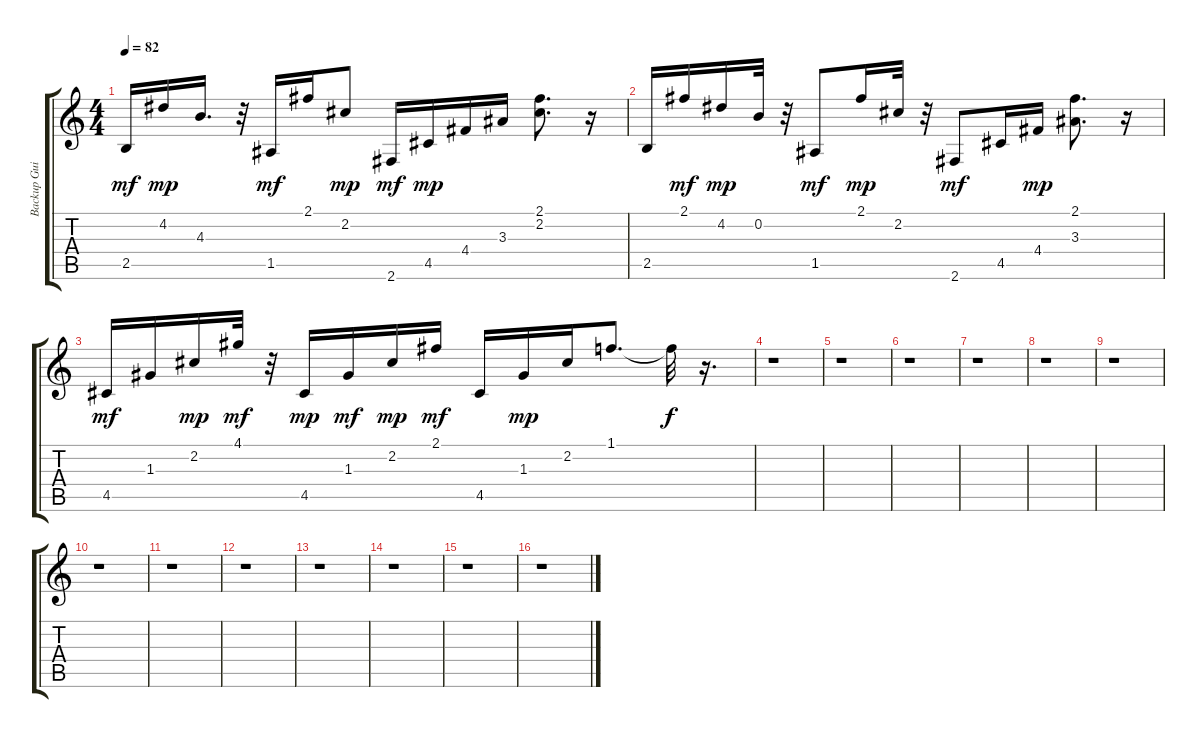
\track ("Backup Guitar" "Backup Gui") {instrument acousticguitarnylon}
\staff {score tabs}
\tuning (E4 B3 G3 D3 A2 E2) {hide}
\ts (4 4)
\tempo 82
\clef g2
\ks c
2.5.16{dy mf} 4.2.16{dy mp} 4.3.16{d} r.32 1.5.16{dy mf} 2.1.16 2.2.8{dy mp} 2.6.16{dy mf} 4.5.16{dy mp} 4.4.16 3.3.16 (2.1 2.2).8{d} r.16 |
2.5.16 2.1.16{dy mf} 4.2.16{dy mp} 0.2.32 r.32 1.5.8{dy mf} 2.1.16{dy mp} 2.2.32 r.32 2.6.8{dy mf} 4.5.16 4.4.16{dy mp} (2.1 3.3).8{d} r.16 |
4.5.16{dy mf} 1.3.16 2.2.16{dy mp} 4.1.32{dy mf} r.32 4.5.16{dy mp} 1.3.16{dy mf} 2.2.16{dy mp} 2.1.16{dy mf} 4.5.16 1.3.16{dy mp} 2.2.16 1.1.8{d} 1.1{t}.32{dy f} r.16{d} |
r.1 |
r.1 |
r.1 |
r.1 |
r.1 |
r.1 |
r.1 |
r.1 |
r.1 |
r.1 |
r.1 |
r.1 |
r.1
